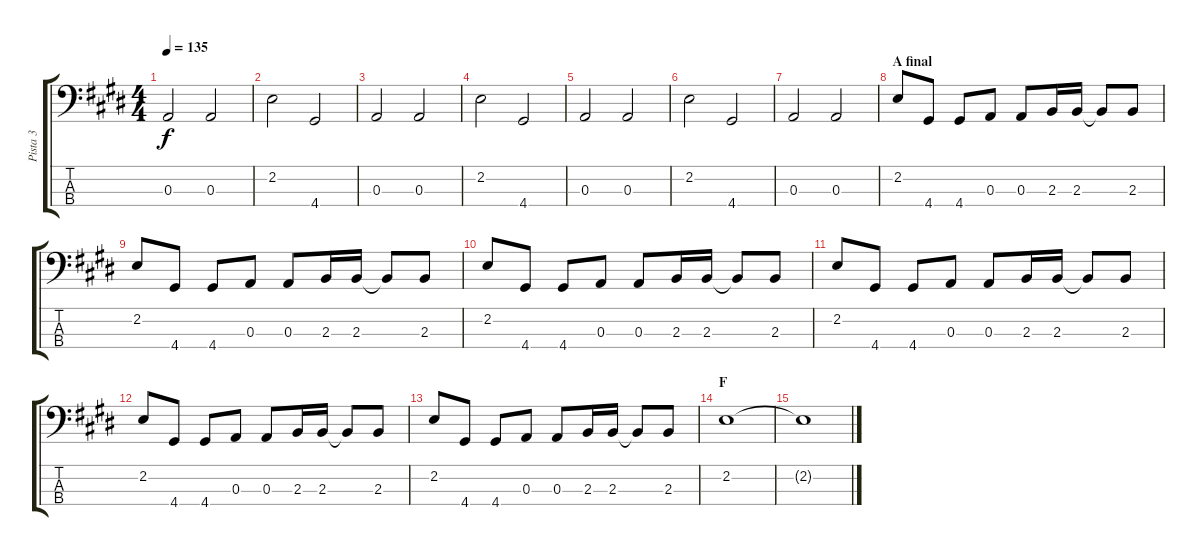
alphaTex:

\track ("Pista 3" "Pista 3") {instrument electricbassfinger}
\staff {score tabs}
\tuning (G2 D2 A1 E1) {hide}
\ts (4 4)
\tempo 135
\clef f4
\ks e
0.3.2{dy f} 0.3.2 |
2.2.2 4.4.2 |
0.3.2 0.3.2 |
2.2.2 4.4.2 |
0.3.2 0.3.2 |
2.2.2 4.4.2 |
0.3.2 0.3.2 |
\section ("" "A final")
2.2.8 4.4.8 4.4.8 0.3.8 0.3.8 2.3.16 2.3.16 2.3{t}.8 2.3.8 |
2.2.8 4.4.8 4.4.8 0.3.8 0.3.8 2.3.16 2.3.16 2.3{t}.8 2.3.8 |
2.2.8 4.4.8 4.4.8 0.3.8 0.3.8 2.3.16 2.3.16 2.3{t}.8 2.3.8 |
2.2.8 4.4.8 4.4.8 0.3.8 0.3.8 2.3.16 2.3.16 2.3{t}.8 2.3.8 |
2.2.8 4.4.8 4.4.8 0.3.8 0.3.8 2.3.16 2.3.16 2.3{t}.8 2.3.8 |
2.2.8 4.4.8 4.4.8 0.3.8 0.3.8 2.3.16 2.3.16 2.3{t}.8 2.3.8 |
\section ("" "F")
2.2.1 |
2.2{t}.1
